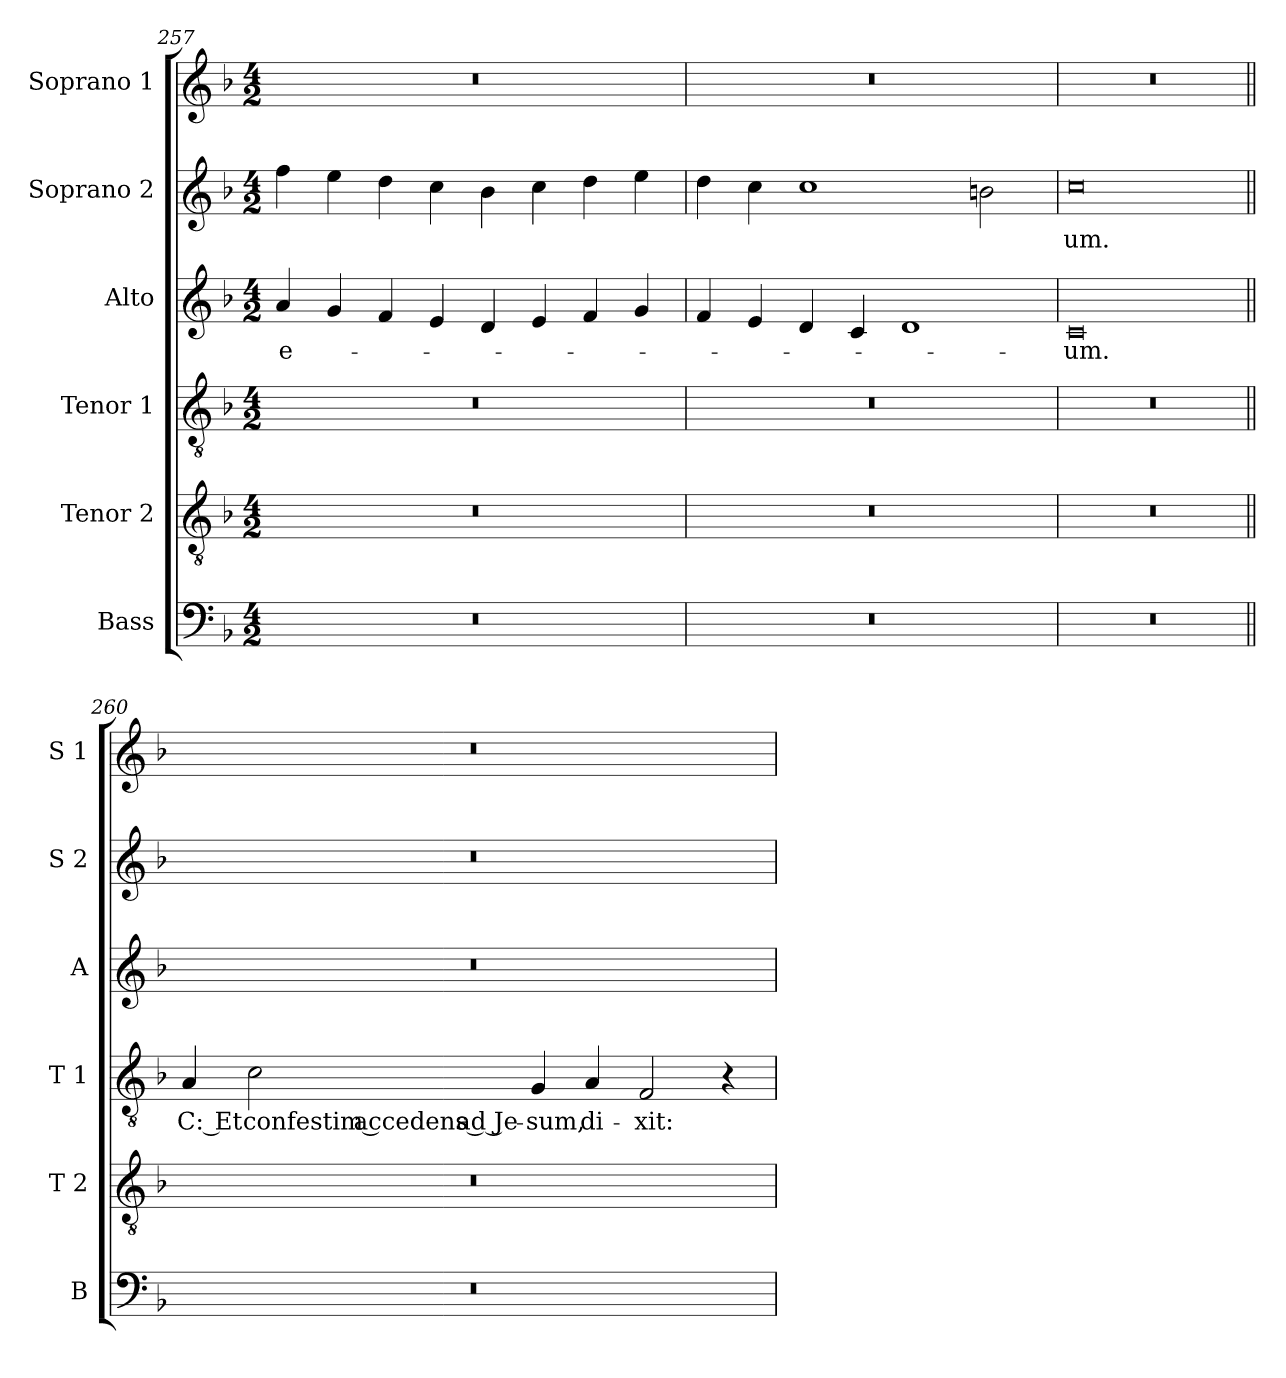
**kern	**kern	**kern	**text	**kern	**text	**kern	**text	**kern
*part6	*part5	*part4	*part4	*part3	*part3	*part2	*part2	*part1
*staff6	*staff5	*staff4	*staff4	*staff3	*staff3	*staff2	*staff2	*staff1
*I"Bass	*I"Tenor 2	*I"Tenor 1	*	*I"Alto	*	*I"Soprano 2	*	*I"Soprano 1
*I'B	*I'T 2	*I'T 1	*	*I'A	*	*I'S 2	*	*I'S 1
*clefF4	*clefGv2	*clefGv2	*	*clefG2	*	*clefG2	*	*clefG2
*k[b-]	*k[b-]	*k[b-]	*	*k[b-]	*	*k[b-]	*	*k[b-]
*F:	*F:	*F:	*	*F:	*	*F:	*	*F:
*M4/2	*M4/2	*M4/2	*	*M4/2	*	*M4/2	*	*M4/2
=257	=257	=257	=257	=257	=257	=257	=257	=257
!	!	!	!	!	!LO:LY:b	!	!	!
0r	0r	0r	.	4a/	e-	4ff\	.	0r
.	.	.	.	4g/	.	4ee\	.	.
.	.	.	.	4f/	.	4dd\	.	.
.	.	.	.	4e/	.	4cc\	.	.
.	.	.	.	4d/	.	4b-\	.	.
.	.	.	.	4e/	.	4cc\	.	.
.	.	.	.	4f/	.	4dd\	.	.
.	.	.	.	4g/	.	4ee\	.	.
=258	=258	=258	=258	=258	=258	=258	=258	=258
0r	0r	0r	.	4f/	.	4dd\	.	0r
.	.	.	.	4e/	.	4cc\	.	.
.	.	.	.	4d/	.	1cc	.	.
.	.	.	.	4c/	.	.	.	.
.	.	.	.	1d	.	.	.	.
.	.	.	.	.	.	2bn\	.	.
=259	=259	=259	=259	=259	=259	=259	=259	=259
!	!	!	!	!	!LO:LY:b	!	!	!
!	!	!	!	!	!	!	!LO:LY:b	!
0r	0r	0r	.	0c	-um.	0cc	-um.	0r
!!LO:PB:g=z
=260||	=260||	=260||	=260||	=260||	=260||	=260||	=260||	=260||
!	!	!	!LO:LY:b	!	!	!	!	!
0r	0r	4A/	C: Et	0r	.	0r	.	0r
!	!	!	!LO:LY:b	!	!	!	!	!
.	.	2c\	confestim accedens ad Je-	.	.	.	.	.
!	!	!	!LO:LY:b	!	!	!	!	!
.	.	4G/	-sum,	.	.	.	.	.
!	!	!	!LO:LY:b	!	!	!	!	!
.	.	4A/	di-	.	.	.	.	.
!	!	!	!LO:LY:b	!	!	!	!	!
.	.	2F/	-xit:	.	.	.	.	.
.	.	4r	.	.	.	.	.	.
=	=	=	=	=	=	=	=	=
*-	*-	*-	*-	*-	*-	*-	*-	*-
